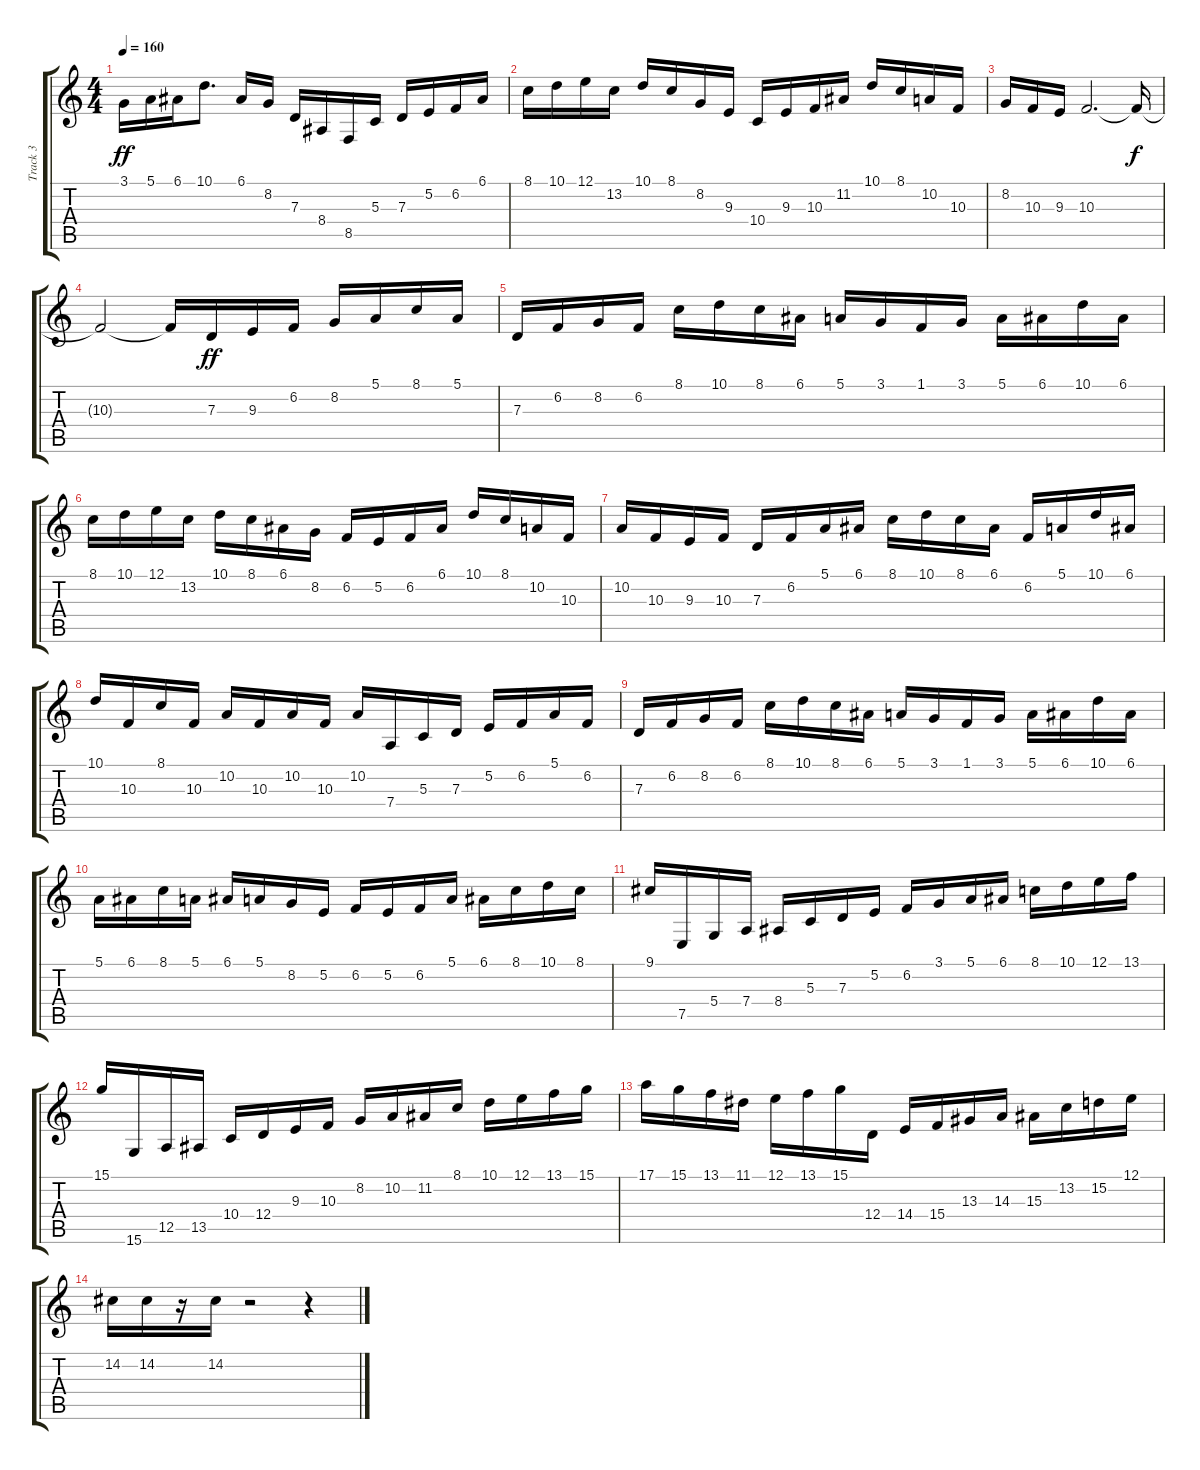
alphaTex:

\track ("Track 3" "Track 3") {instrument lead1square}
\staff {score tabs}
\tuning (E4 B3 G3 D3 A2 E2) {hide}
\ts (4 4)
\tempo 160
\clef g2
\ks c
3.1.16{dy ff} 5.1.16 6.1.16 10.1.8{d} 6.1.16 8.2.16 7.3.16 8.4.16 8.5.16 5.3.16 7.3.16 5.2.16 6.2.16 6.1.16 |
8.1.16 10.1.16 12.1.16 13.2.16 10.1.16 8.1.16 8.2.16 9.3.16 10.4.16 9.3.16 10.3.16 11.2.16 10.1.16 8.1.16 10.2.16 10.3.16 |
8.2.16 10.3.16 9.3.16 10.3.2{d} 10.3{t}.16{dy f} |
10.3{t}.2 10.3{t}.16 7.3.16{dy ff} 9.3.16 6.2.16 8.2.16 5.1.16 8.1.16 5.1.16 |
7.3.16 6.2.16 8.2.16 6.2.16 8.1.16 10.1.16 8.1.16 6.1.16 5.1.16 3.1.16 1.1.16 3.1.16 5.1.16 6.1.16 10.1.16 6.1.16 |
8.1.16 10.1.16 12.1.16 13.2.16 10.1.16 8.1.16 6.1.16 8.2.16 6.2.16 5.2.16 6.2.16 6.1.16 10.1.16 8.1.16 10.2.16 10.3.16 |
10.2.16 10.3.16 9.3.16 10.3.16 7.3.16 6.2.16 5.1.16 6.1.16 8.1.16 10.1.16 8.1.16 6.1.16 6.2.16 5.1.16 10.1.16 6.1.16 |
10.1.16 10.3.16 8.1.16 10.3.16 10.2.16 10.3.16 10.2.16 10.3.16 10.2.16 7.4.16 5.3.16 7.3.16 5.2.16 6.2.16 5.1.16 6.2.16 |
7.3.16 6.2.16 8.2.16 6.2.16 8.1.16 10.1.16 8.1.16 6.1.16 5.1.16 3.1.16 1.1.16 3.1.16 5.1.16 6.1.16 10.1.16 6.1.16 |
5.1.16 6.1.16 8.1.16 5.1.16 6.1.16 5.1.16 8.2.16 5.2.16 6.2.16 5.2.16 6.2.16 5.1.16 6.1.16 8.1.16 10.1.16 8.1.16 |
9.1.16 7.5.16 5.4.16 7.4.16 8.4.16 5.3.16 7.3.16 5.2.16 6.2.16 3.1.16 5.1.16 6.1.16 8.1.16 10.1.16 12.1.16 13.1.16 |
15.1.16 15.6.16 12.5.16 13.5.16 10.4.16 12.4.16 9.3.16 10.3.16 8.2.16 10.2.16 11.2.16 8.1.16 10.1.16 12.1.16 13.1.16 15.1.16 |
17.1.16 15.1.16 13.1.16 11.1.16 12.1.16 13.1.16 15.1.16 12.4.16 14.4.16 15.4.16 13.3.16 14.3.16 15.3.16 13.2.16 15.2.16 12.1.16 |
14.2.16 14.2.16 r.16 14.2.16 r.2 r.4
